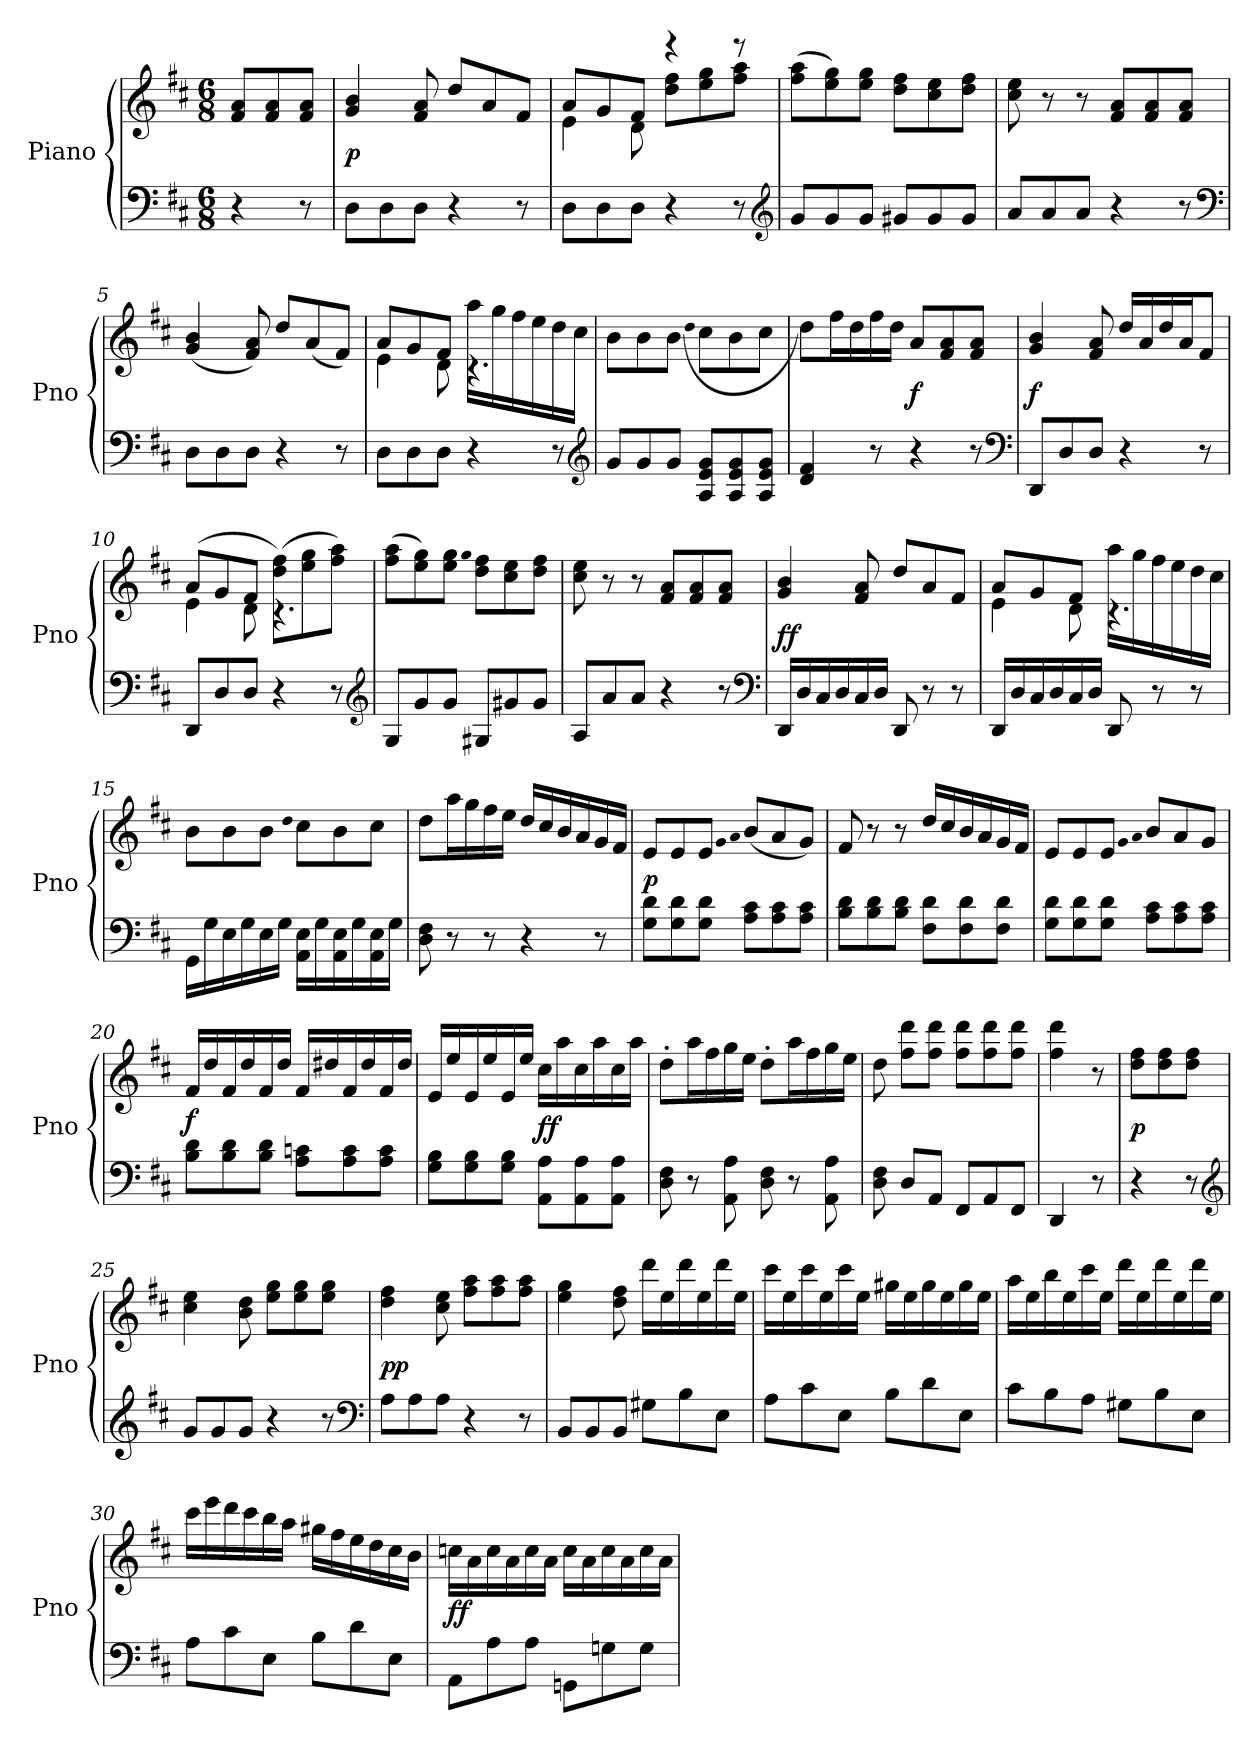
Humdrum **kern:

**kern	**kern	**dynam
*part1	*part1	*part1
*staff2	*staff1	*staff1/2
*I"Piano	*	*
*I'Pno	*	*
*clefF4	*clefG2	*
*k[f#c#]	*k[f#c#]	*
*M6/8	*M6/8	*
=	=	=
4r	8f#/ 8a/L	.
.	8f#/ 8a/	.
8r	8f#/ 8a/J	.
=1	=1	=1
8D\L	4g/ 4b/	p
8D\	.	.
8D\J	8f#/ 8a/	.
4r	8dd/L	.
.	8a/	.
8r	8f#/J	.
=2	=2	=2
*	*^	*
8D\L	8a/L	4e\	.
8D\	8g/	.	.
8D\J	8f#/J	8d\	.
4r	4r	8dd\ 8ff#\L	.
.	.	8ee\ 8gg\	.
8r	8r	8ff#\ 8aa\J	.
*	*v	*v	*
*clefG2	*	*
=3	=3	=3
8g/L	(8ff#\ 8aa\L	.
8g/	8ee\ 8gg\)	.
8g/J	8ee\ 8gg\J	.
8g#X/L	8dd\ 8ff#\L	.
8g#/	8cc#\ 8ee\	.
8g#/J	8dd\ 8ff#\J	.
=4	=4	=4
8a/L	8cc#\ 8ee\	.
8a/	8r	.
8a/J	8r	.
4r	8f#/ 8a/L	.
.	8f#/ 8a/	.
8r	8f#/ 8a/J	.
*clefF4	*	*
=5	=5	=5
8D\L	(4g/ 4b/	.
8D\	.	.
8D\J	8f#/ 8a/)	.
4r	8dd/L	.
.	(8a/	.
8r	8f#/J)	.
=6	=6	=6
*	*^	*
8D\L	8a/L	4e\	.
8D\	8g/	.	.
8D\J	8f#/J	8d\	.
4r	16aa\LL	4.r	.
.	16gg\	.	.
.	16ff#\	.	.
.	16ee\	.	.
8r	16dd\	.	.
.	16cc#\JJ	.	.
*	*v	*v	*
*clefG2	*	*
=7	=7	=7
8g/L	8b\L	.
8g/	8b\	.
8g/J	8b\J	.
.	(qdd	.
8A/ 8e/ 8g/L	8cc#\L	.
8A/ 8e/ 8g/	8b\	.
8A/ 8e/ 8g/J	8cc#\J	.
=8	=8	=8
4d/ 4f#/	8dd\L)	.
.	16ff#\L	.
.	16dd\	.
8r	16ff#\	.
.	16dd\JJ	.
4r	8a/L	f
.	8f#/ 8a/	.
8r	8f#/ 8a/J	.
*clefF4	*	*
=9	=9	=9
8DD/L	4g/ 4b/	f
8D/	.	.
8D/J	8f#/ 8a/	.
4r	16dd/LL	.
.	16a/	.
.	16dd/	.
.	16a/J	.
8r	8f#/J	.
=10	=10	=10
*	*^	*
8DD/L	(8a/L	4e\	.
8D/	8g/	.	.
8D/J	8f#/J	8d\	.
4r	(8dd\ 8ff#\L)	4.r	.
.	8ee\ 8gg\	.	.
8r	8ff#\ 8aa\J)	.	.
*	*v	*v	*
*clefG2	*	*
=11	=11	=11
8G/L	(8ff#\ 8aa\L	.
8g/	8ee\ 8gg\)	.
8g/J	8ee\ 8gg\J	.
.	qgg	.
8G#X/L	8dd\ 8ff#\L	.
8g#X/	8cc#\ 8ee\	.
8g#/J	8dd\ 8ff#\J	.
=12	=12	=12
8A/L	8cc#\ 8ee\	.
8a/	8r	.
8a/J	8r	.
4r	8f#/ 8a/L	.
.	8f#/ 8a/	.
8r	8f#/ 8a/J	.
*clefF4	*	*
=13	=13	=13
16DD/LL	4g/ 4b/	ff
16D/	.	.
16C#/	.	.
16D/	.	.
16C#/	8f#/ 8a/	.
16D/JJ	.	.
8DD/	8dd/L	.
8r	8a/	.
8r	8f#/J	.
=14	=14	=14
*	*^	*
16DD/LL	8a/L	4e\	.
16D/	.	.	.
16C#/	8g/	.	.
16D/	.	.	.
16C#/	8f#/J	8d\	.
16D/JJ	.	.	.
8DD/	16aa\LL	4.r	.
.	16gg\	.	.
8r	16ff#\	.	.
.	16ee\	.	.
8r	16dd\	.	.
.	16cc#\JJ	.	.
*	*v	*v	*
=15	=15	=15
16GG\LL	8b\L	.
16G\	.	.
16E\	8b\	.
16G\	.	.
16E\	8b\J	.
16G\JJ	.	.
.	qdd	.
16AA\ 16E\LL	8cc#\L	.
16G\	.	.
16AA\ 16E\	8b\	.
16G\	.	.
16AA\ 16E\	8cc#\J	.
16G\JJ	.	.
=16	=16	=16
8D\ 8F#\	8dd\L	.
8r	16aa\L	.
.	16gg\	.
8r	16ff#\	.
.	16ee\JJ	.
4r	16dd/LL	.
.	16cc#/	.
.	16b/	.
.	16a/	.
8r	16g/	.
.	16f#/JJ	.
=17	=17	=17
8G\ 8d\L	8e/L	p
8G\ 8d\	8e/	.
8G\ 8d\J	8e/J	.
.	qg	.
.	qa	.
8A\ 8c#\L	(8b/L	.
8A\ 8c#\	8a/	.
8A\ 8c#\J	8g/J)	.
=18	=18	=18
8B\ 8d\L	8f#/	.
8B\ 8d\	8r	.
8B\ 8d\J	8r	.
8F#\ 8d\L	16dd/LL	.
.	16cc#/	.
8F#\ 8d\	16b/	.
.	16a/	.
8F#\ 8d\J	16g/	.
.	16f#/JJ	.
=19	=19	=19
8G\ 8d\L	8e/L	.
8G\ 8d\	8e/	.
8G\ 8d\J	8e/J	.
.	qg	.
.	qa	.
8A\ 8c#\L	8b/L	.
8A\ 8c#\	8a/	.
8A\ 8c#\J	8g/J	.
=20	=20	=20
8B\ 8d\L	16f#/LL	f
.	16dd/	.
8B\ 8d\	16f#/	.
.	16dd/	.
8B\ 8d\J	16f#/	.
.	16dd/JJ	.
8A\ 8cn\L	16f#/LL	.
.	16dd#X/	.
8A\ 8c\	16f#/	.
.	16dd#/	.
8A\ 8c\J	16f#/	.
.	16dd#/JJ	.
=21	=21	=21
8G\ 8B\L	16e/LL	.
.	16ee/	.
8G\ 8B\	16e/	.
.	16ee/	.
8G\ 8B\J	16e/	.
.	16ee/JJ	.
8AA\ 8A\L	16cc#\LL	ff
.	16aa\	.
8AA\ 8A\	16cc#\	.
.	16aa\	.
8AA\ 8A\J	16cc#\	.
.	16aa\JJ	.
=22	=22	=22
8D\ 8F#\	8dd'\L	.
8r	16aa\L	.
.	16ff#\	.
8AA\ 8A\	16gg\	.
.	16ee\JJ	.
8D\ 8F#\	8dd'\L	.
8r	16aa\L	.
.	16ff#\	.
8AA\ 8A\	16gg\	.
.	16ee\JJ	.
=23	=23	=23
8D\ 8F#\	8dd\	.
8D/L	8ff#\ 8ddd\L	.
8AA/J	8ff#\ 8ddd\J	.
8FF#/L	8ff#\ 8ddd\L	.
8AA/	8ff#\ 8ddd\	.
8FF#/J	8ff#\ 8ddd\J	.
=24	=24	=24
4DD/	4ff#\ 4ddd\	.
8r	8r	.
=	=	=
4r	8dd\ 8ff#\L	p
.	8dd\ 8ff#\	.
8r	8dd\ 8ff#\J	.
*clefG2	*	*
=25	=25	=25
8g/L	4cc#\ 4ee\	.
8g/	.	.
8g/J	8b\ 8dd\	.
4r	8ee\ 8gg\L	.
.	8ee\ 8gg\	.
8r	8ee\ 8gg\J	.
*clefF4	*	*
=26	=26	=26
8A\L	4dd\ 4ff#\	pp
8A\	.	.
8A\J	8cc#\ 8ee\	.
4r	8ff#\ 8aa\L	.
.	8ff#\ 8aa\	.
8r	8ff#\ 8aa\J	.
=27	=27	=27
8BB/L	4ee\ 4gg\	.
8BB/	.	.
8BB/J	8dd\ 8ff#\	.
8G#X\L	16ddd\LL	.
.	16ee\	.
8B\	16ddd\	.
.	16ee\	.
8E\J	16ddd\	.
.	16ee\JJ	.
=28	=28	=28
8A\L	16ccc#\LL	.
.	16ee\	.
8c#\	16ccc#\	.
.	16ee\	.
8E\J	16ccc#\	.
.	16ee\JJ	.
8B\L	16gg#X\LL	.
.	16ee\	.
8d\	16gg#\	.
.	16ee\	.
8E\J	16gg#\	.
.	16ee\JJ	.
=29	=29	=29
8c#\L	16aa\LL	.
.	16ee\	.
8B\	16bb\	.
.	16ee\	.
8A\J	16ccc#\	.
.	16ee\JJ	.
8G#X\L	16ddd\LL	.
.	16ee\	.
8B\	16ddd\	.
.	16ee\	.
8E\J	16ddd\	.
.	16ee\JJ	.
=30	=30	=30
8A\L	16ccc#\LL	.
.	16eee\	.
8c#\	16ddd\	.
.	16ccc#\	.
8E\J	16bb\	.
.	16aa\JJ	.
8B\L	16gg#X\LL	.
.	16ff#\	.
8d\	16ee\	.
.	16dd\	.
8E\J	16cc#\	.
.	16b\JJ	.
=31	=31	=31
8AA\L	16ccn\LL	ff
.	16a\	.
8A\	16cc\	.
.	16a\	.
8A\J	16cc\	.
.	16a\JJ	.
8GGn\L	16cc\LL	.
.	16a\	.
8Gn\	16cc\	.
.	16a\	.
8G\J	16cc\	.
.	16a\JJ	.
=	=	=
*-	*-	*-
